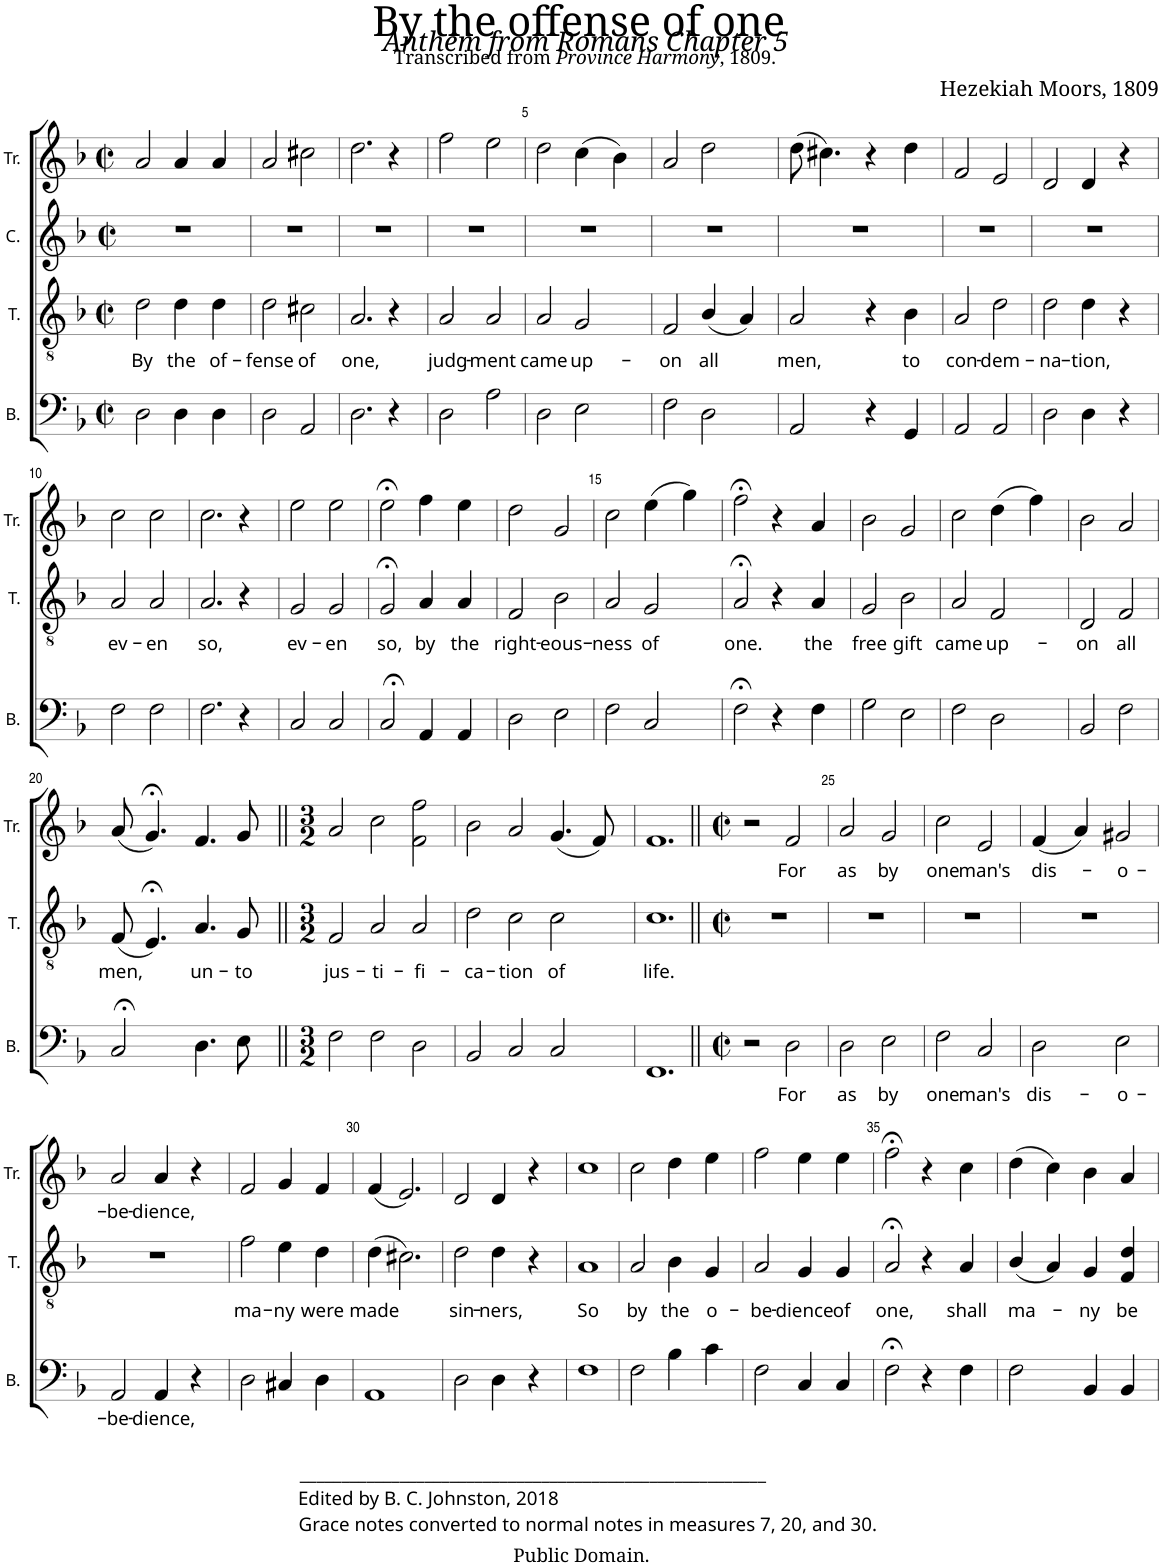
**kern	**text	**kern	**text	**kern	**kern	**text
*part4	*part4	*part3	*part3	*part2	*part1	*part1
*staff4	*staff4	*staff3	*staff3	*staff2	*staff1	*staff1
*I"B.	*	*I"T.	*	*I"C.	*I"Tr.	*
*I'B.	*	*I'T.	*	*I'C.	*I'Tr.	*
*clefF4	*	*clefGv2	*	*clefG2	*clefG2	*
*k[b-]	*	*k[b-]	*	*k[b-]	*k[b-]	*
*M2/2	*	*M2/2	*	*M2/2	*M2/2	*
*met(c|)	*	*met(c|)	*	*met(c|)	*met(c|)	*
=1	=1	=1	=1	=1	=1	=1
!	!	!	!LO:LY:b	!	!	!
2D\	.	2d\	By	1r	2a/	.
!	!	!	!LO:LY:b	!	!	!
4D\	.	4d\	the	.	4a/	.
!	!	!	!LO:LY:b	!	!	!
4D\	.	4d\	of-	.	4a/	.
=2	=2	=2	=2	=2	=2	=2
!	!	!	!LO:LY:b	!	!	!
2D\	.	2d\	-fense	1r	2a/	.
!	!	!	!LO:LY:b	!	!	!
2AA/	.	2c#X\	of	.	2cc#X\	.
=3	=3	=3	=3	=3	=3	=3
!	!	!	!LO:LY:b	!	!	!
2.D\	.	2.A/	one,	1r	2.dd\	.
4r	.	4r	.	.	4r	.
=4	=4	=4	=4	=4	=4	=4
!	!	!	!LO:LY:b	!	!	!
2D\	.	2A/	judg-	1r	2ff\	.
!	!	!	!LO:LY:b	!	!	!
2A\	.	2A/	-ment	.	2ee\	.
=5	=5	=5	=5	=5	=5	=5
!	!	!	!LO:LY:b	!	!	!
2D\	.	2A/	came	1r	2dd\	.
!	!	!	!LO:LY:b	!	!	!
2E\	.	2G/	up-	.	(4cc\	.
.	.	.	.	.	4b-\)	.
=6	=6	=6	=6	=6	=6	=6
!	!	!	!LO:LY:b	!	!	!
2F\	.	2F/	-on	1r	2a/	.
!	!	!	!LO:LY:b	!	!	!
2D\	.	(4B-/	all	.	2dd\	.
.	.	4A/)	.	.	.	.
=7	=7	=7	=7	=7	=7	=7
!	!	!	!LO:LY:b	!	!	!
2AA/	.	2A/	men,	1r	(8dd\	.
.	.	.	.	.	4.cc#X\)	.
4r	.	4r	.	.	4r	.
!	!	!	!LO:LY:b	!	!	!
4GG/	.	4B-\	to	.	4dd\	.
=8	=8	=8	=8	=8	=8	=8
!	!	!	!LO:LY:b	!	!	!
2AA/	.	2A/	con-	1r	2f/	.
!	!	!	!LO:LY:b	!	!	!
2AA/	.	2d\	-dem-	.	2e/	.
=9	=9	=9	=9	=9	=9	=9
!	!	!	!LO:LY:b	!	!	!
2D\	.	2d\	-na-	1r	2d/	.
!	!	!	!LO:LY:b	!	!	!
4D\	.	4d\	-tion,	.	4d/	.
4r	.	4r	.	.	4r	.
!!LO:LB:g=z
=10	=10	=10	=10	=10	=10	=10
!	!	!	!LO:LY:b	!	!	!
2F\	.	2A/	ev-	1r	2cc\	.
!	!	!	!LO:LY:b	!	!	!
2F\	.	2A/	-en	.	2cc\	.
=11	=11	=11	=11	=11	=11	=11
!	!	!	!LO:LY:b	!	!	!
2.F\	.	2.A/	so,	1r	2.cc\	.
4r	.	4r	.	.	4r	.
=12	=12	=12	=12	=12	=12	=12
!	!	!	!LO:LY:b	!	!	!
2C/	.	2G/	ev-	1r	2ee\	.
!	!	!	!LO:LY:b	!	!	!
2C/	.	2G/	-en	.	2ee\	.
=13	=13	=13	=13	=13	=13	=13
!	!	!	!LO:LY:b	!	!	!
2C;</	.	2G;</	so,	1r	2ee;<\	.
!	!	!	!LO:LY:b	!	!	!
4AA/	.	4A/	by	.	4ff\	.
!	!	!	!LO:LY:b	!	!	!
4AA/	.	4A/	the	.	4ee\	.
=14	=14	=14	=14	=14	=14	=14
!	!	!	!LO:LY:b	!	!	!
2D\	.	2F/	right-	1r	2dd\	.
!	!	!	!LO:LY:b	!	!	!
2E\	.	2B-\	-eous-	.	2g/	.
=15	=15	=15	=15	=15	=15	=15
!	!	!	!LO:LY:b	!	!	!
2F\	.	2A/	-ness	1r	2cc\	.
!	!	!	!LO:LY:b	!	!	!
2C/	.	2G/	of	.	(4ee\	.
.	.	.	.	.	4gg\)	.
=16	=16	=16	=16	=16	=16	=16
!	!	!	!LO:LY:b	!	!	!
2F;<\	.	2A;</	one.	1r	2ff;<\	.
4r	.	4r	.	.	4r	.
!	!	!	!LO:LY:b	!	!	!
4F\	.	4A/	the	.	4a/	.
=17	=17	=17	=17	=17	=17	=17
!	!	!	!LO:LY:b	!	!	!
2G\	.	2G/	free	1r	2b-\	.
!	!	!	!LO:LY:b	!	!	!
2E\	.	2B-\	gift	.	2g/	.
=18	=18	=18	=18	=18	=18	=18
!	!	!	!LO:LY:b	!	!	!
2F\	.	2A/	came	1r	2cc\	.
!	!	!	!LO:LY:b	!	!	!
2D\	.	2F/	up-	.	(4dd\	.
.	.	.	.	.	4ff\)	.
=19	=19	=19	=19	=19	=19	=19
!	!	!	!LO:LY:b	!	!	!
2BB-/	.	2D/	-on	1r	2b-\	.
!	!	!	!LO:LY:b	!	!	!
2F\	.	2F/	all	.	2a/	.
!!LO:LB:g=z
=20	=20	=20	=20	=20	=20	=20
!	!	!	!LO:LY:b	!	!	!
2C;</	.	(8F/	men,	1r	(8a/	.
.	.	4.E;</)	.	.	4.g;</)	.
!	!	!	!LO:LY:b	!	!	!
4.D\	.	4.A/	un-	.	4.f/	.
!	!	!	!LO:LY:b	!	!	!
8E\	.	8G/	-to	.	8g/	.
=21||	=21||	=21||	=21||	=21||	=21||	=21||
*M3/2	*	*M3/2	*	*M3/2	*M3/2	*
!	!	!	!LO:LY:b	!	!	!
2F\	.	2F/	jus-	1.r	2a/	.
!	!	!	!LO:LY:b	!	!	!
2F\	.	2A/	-ti-	.	2cc\	.
!	!	!	!LO:LY:b	!	!	!
2D\	.	2A/	-fi-	.	2f\ 2ff\	.
=22	=22	=22	=22	=22	=22	=22
!	!	!	!LO:LY:b	!	!	!
2BB-/	.	2d\	-ca-	1.r	2b-\	.
!	!	!	!LO:LY:b	!	!	!
2C/	.	2c\	-tion	.	2a/	.
!	!	!	!LO:LY:b	!	!	!
2C/	.	2c\	of	.	(4.g/	.
.	.	.	.	.	8f/)	.
=23	=23	=23	=23	=23	=23	=23
!	!	!	!LO:LY:b	!	!	!
1.FF	.	1.c	life.	1.r	1.f	.
=24||	=24||	=24||	=24||	=24||	=24||	=24||
*M2/2	*	*M2/2	*	*M2/2	*M2/2	*
*met(c|)	*	*met(c|)	*	*met(c|)	*met(c|)	*
2r	.	1r	.	1r	2r	.
!	!LO:LY:b	!	!	!	!	!LO:LY:b
2D\	For	.	.	.	2f/	For
=25	=25	=25	=25	=25	=25	=25
!	!LO:LY:b	!	!	!	!	!LO:LY:b
2D\	as	1r	.	1r	2a/	as
!	!LO:LY:b	!	!	!	!	!LO:LY:b
2E\	by	.	.	.	2g/	by
=26	=26	=26	=26	=26	=26	=26
!	!LO:LY:b	!	!	!	!	!LO:LY:b
2F\	one	1r	.	1r	2cc\	one
!	!LO:LY:b	!	!	!	!	!LO:LY:b
2C/	man's	.	.	.	2e/	man's
=27	=27	=27	=27	=27	=27	=27
!	!LO:LY:b	!	!	!	!	!LO:LY:b
2D\	dis-	1r	.	1r	(4f/	dis-
.	.	.	.	.	4a/)	.
!	!LO:LY:b	!	!	!	!	!LO:LY:b
2E\	-o-	.	.	.	2g#X/	-o-
!!LO:LB:g=z
=28	=28	=28	=28	=28	=28	=28
!	!LO:LY:b	!	!	!	!	!LO:LY:b
2AA/	-be-	1r	.	1r	2a/	-be-
!	!LO:LY:b	!	!	!	!	!LO:LY:b
4AA/	-dience,	.	.	.	4a/	-dience,
4r	.	.	.	.	4r	.
=29	=29	=29	=29	=29	=29	=29
!	!	!	!LO:LY:b	!	!	!
2D\	.	2f\	ma-	1r	2f/	.
!	!	!	!LO:LY:b	!	!	!
4C#X/	.	4e\	-ny	.	4g/	.
!	!	!	!LO:LY:b	!	!	!
4D\	.	4d\	were	.	4f/	.
=30	=30	=30	=30	=30	=30	=30
!LO:TX:b:t=________________________________________________________	!	!	!	!	!	!
!LO:TX:b:t=Edited by B. C. Johnston, 2018	!	!	!	!	!	!
!LO:TX:b:t=Grace notes converted to normal notes in measures 7, 20, and 30.	!	!	!	!	!	!
!	!	!	!LO:LY:b	!	!	!
1AA	.	(4d\	made	1r	(4f/	.
.	.	2.c#X\)	.	.	2.e/)	.
=31	=31	=31	=31	=31	=31	=31
!	!	!	!LO:LY:b	!	!	!
2D\	.	2d\	sin-	1r	2d/	.
!	!	!	!LO:LY:b	!	!	!
4D\	.	4d\	-ners,	.	4d/	.
4r	.	4r	.	.	4r	.
=32	=32	=32	=32	=32	=32	=32
!	!	!	!LO:LY:b	!	!	!
1F	.	1A	So	1r	1cc	.
=33	=33	=33	=33	=33	=33	=33
!	!	!	!LO:LY:b	!	!	!
2F\	.	2A/	by	1r	2cc\	.
!	!	!	!LO:LY:b	!	!	!
4B-\	.	4B-\	the	.	4dd\	.
!	!	!	!LO:LY:b	!	!	!
4c\	.	4G/	o-	.	4ee\	.
=34	=34	=34	=34	=34	=34	=34
!	!	!	!LO:LY:b	!	!	!
2F\	.	2A/	-be-	1r	2ff\	.
!	!	!	!LO:LY:b	!	!	!
4C/	.	4G/	-dience	.	4ee\	.
!	!	!	!LO:LY:b	!	!	!
4C/	.	4G/	of	.	4ee\	.
=35	=35	=35	=35	=35	=35	=35
!	!	!	!LO:LY:b	!	!	!
2F;<\	.	2A;</	one,	1r	2ff;<\	.
4r	.	4r	.	.	4r	.
!	!	!	!LO:LY:b	!	!	!
4F\	.	4A/	shall	.	4cc\	.
=36	=36	=36	=36	=36	=36	=36
!	!	!	!LO:LY:b	!	!	!
2F\	.	(4B-/	ma-	1r	(4dd\	.
.	.	4A/)	.	.	4cc\)	.
!	!	!	!LO:LY:b	!	!	!
4BB-/	.	4G/	-ny	.	4b-\	.
!	!	!	!LO:LY:b	!	!	!
4BB-/	.	4F/ 4d/	be	.	4a/	.
=	=	=	=	=	=	=
*-	*-	*-	*-	*-	*-	*-
